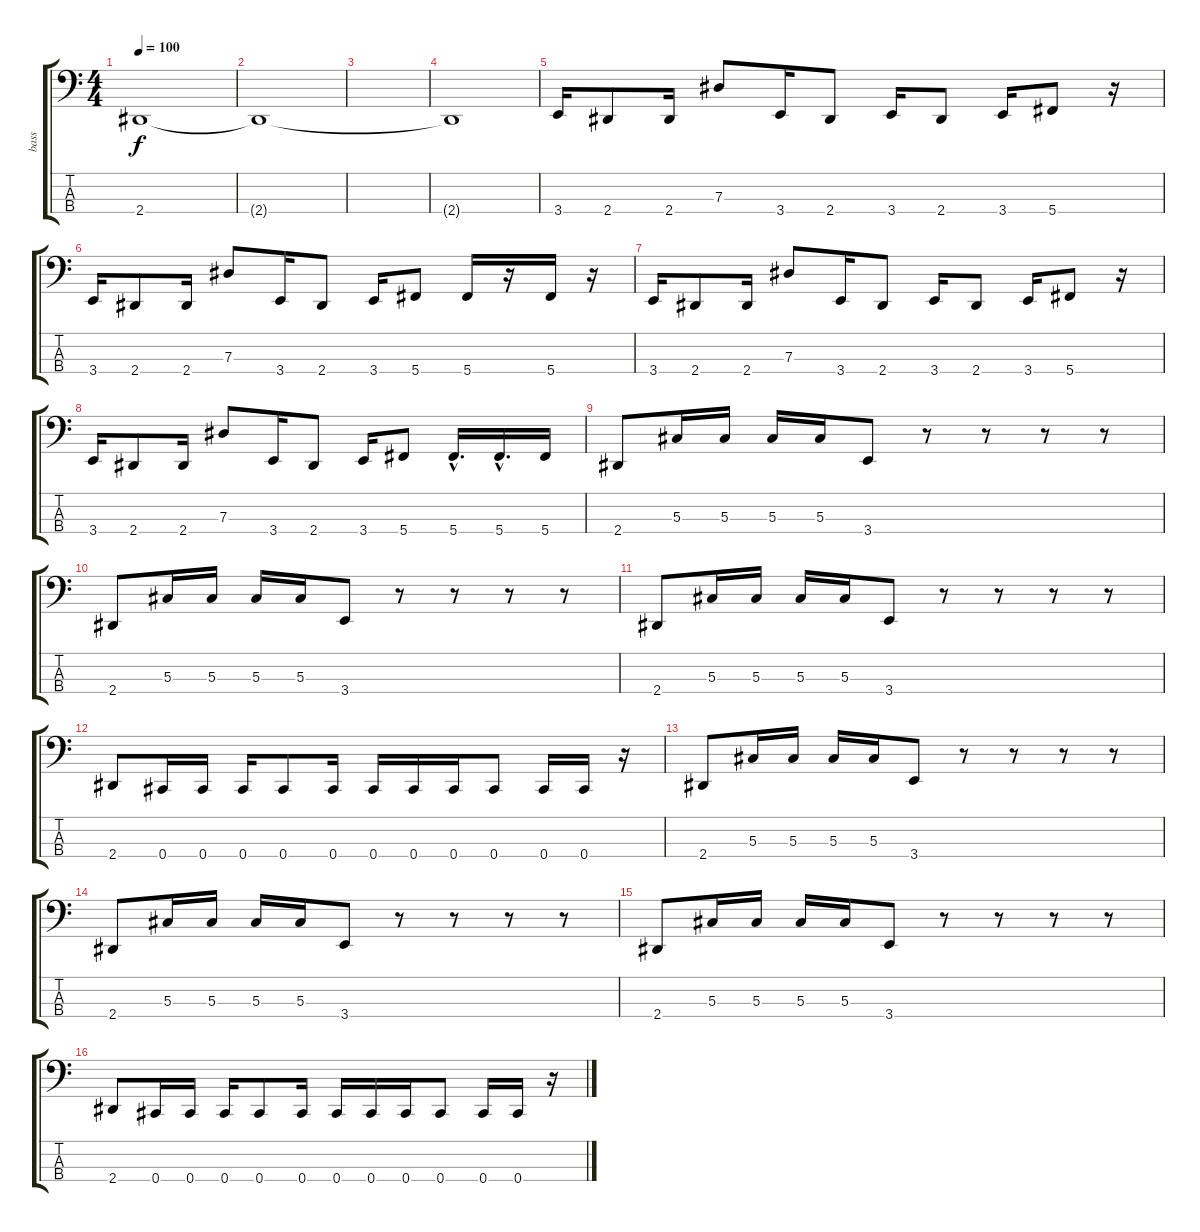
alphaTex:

\track ("bass" "bass") {instrument electricbasspick}
\staff {score tabs}
\tuning (Gb2 Db2 Ab1 Db1) {hide}
\ts (4 4)
\tempo 100
\clef f4
\ks c
2.4.1{dy f} |
2.4{t}.1 |
|
2.4{t}.1 |
3.4.16 2.4.8 2.4.16 7.3.8 3.4.16 2.4.8 3.4.16 2.4.8 3.4.16 5.4.8 r.16 |
3.4.16 2.4.8 2.4.16 7.3.8 3.4.16 2.4.8 3.4.16 5.4.8 5.4.16 r.16 5.4.16 r.16 |
3.4.16 2.4.8 2.4.16 7.3.8 3.4.16 2.4.8 3.4.16 2.4.8 3.4.16 5.4.8 r.16 |
3.4.16 2.4.8 2.4.16 7.3.8 3.4.16 2.4.8 3.4.16 5.4.8 5.4{hac}.16{d} 5.4{hac}.16{d} 5.4.16 |
2.4.8 5.3.16 5.3.16 5.3.16 5.3.16 3.4.8 r.8 r.8 r.8 r.8 |
2.4.8 5.3.16 5.3.16 5.3.16 5.3.16 3.4.8 r.8 r.8 r.8 r.8 |
2.4.8 5.3.16 5.3.16 5.3.16 5.3.16 3.4.8 r.8 r.8 r.8 r.8 |
2.4.8 0.4.16 0.4.16 0.4.16 0.4.8 0.4.16 0.4.16 0.4.16 0.4.16 0.4.8 0.4.16 0.4.16 r.16 |
2.4.8 5.3.16 5.3.16 5.3.16 5.3.16 3.4.8 r.8 r.8 r.8 r.8 |
2.4.8 5.3.16 5.3.16 5.3.16 5.3.16 3.4.8 r.8 r.8 r.8 r.8 |
2.4.8 5.3.16 5.3.16 5.3.16 5.3.16 3.4.8 r.8 r.8 r.8 r.8 |
2.4.8 0.4.16 0.4.16 0.4.16 0.4.8 0.4.16 0.4.16 0.4.16 0.4.16 0.4.8 0.4.16 0.4.16 r.16
